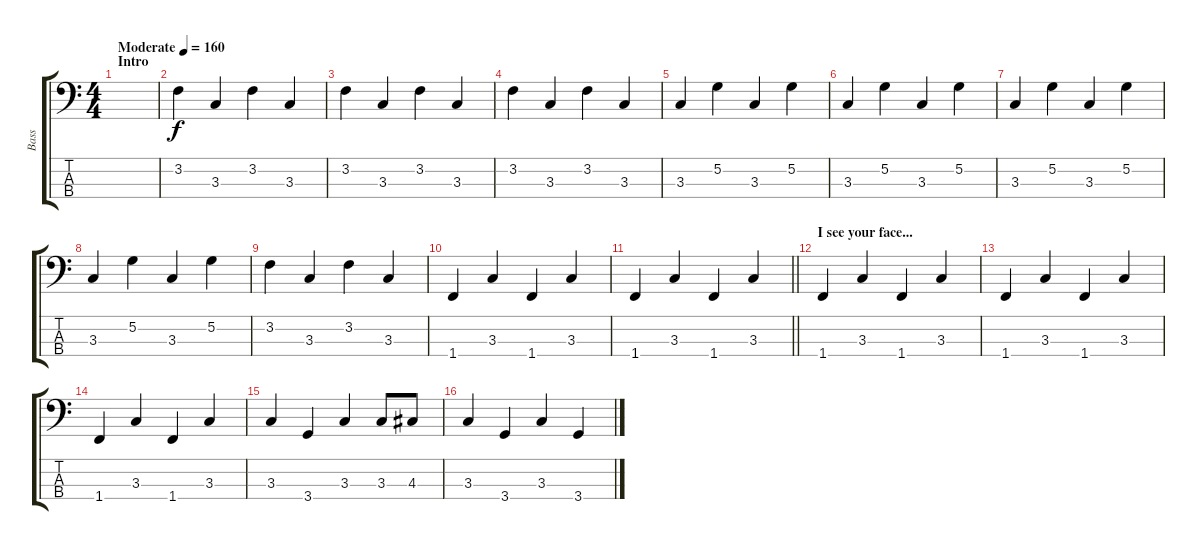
\track ("Bass" "Bass") {instrument acousticguitarsteel}
\staff {score tabs}
\tuning (G2 D2 A1 E1) {hide}
\ts (4 4)
\section ("" "Intro")
\tempo (160 "Moderate")
\clef f4
\ks c
|
3.2.4 3.3.4 3.2.4 3.3.4 |
3.2.4 3.3.4 3.2.4 3.3.4 |
3.2.4 3.3.4 3.2.4 3.3.4 |
3.3.4 5.2.4 3.3.4 5.2.4 |
3.3.4 5.2.4 3.3.4 5.2.4 |
3.3.4 5.2.4 3.3.4 5.2.4 |
3.3.4 5.2.4 3.3.4 5.2.4 |
3.2.4 3.3.4 3.2.4 3.3.4 |
1.4.4 3.3.4 1.4.4 3.3.4 |
\barLineRight lightlight
1.4.4 3.3.4 1.4.4 3.3.4 |
\section ("" "I see your face...")
1.4.4 3.3.4 1.4.4 3.3.4 |
1.4.4 3.3.4 1.4.4 3.3.4 |
1.4.4 3.3.4 1.4.4 3.3.4 |
3.3.4 3.4.4 3.3.4 3.3.8 4.3.8 |
3.3.4 3.4.4 3.3.4 3.4.4
